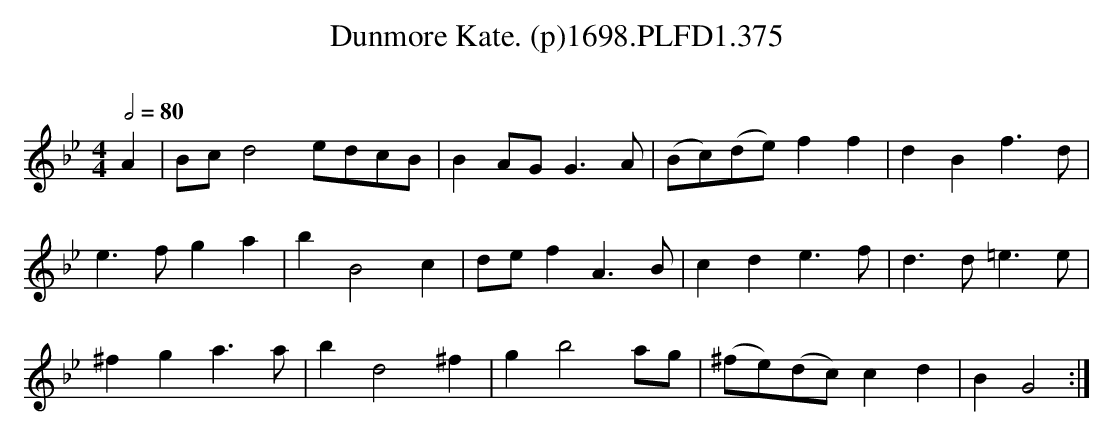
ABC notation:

X:1
T:Dunmore Kate. (p)1698.PLFD1.375
M:4/4
L:1/4
Q:1/2=80
O:
K:Gm
A|B/c/d2e/d/c/B/|BA/G/G>A|(B/c/)(d/e/)ff|dBf>d|
e>fga|bB2c|d/e/fA>B|cde>f|d>d=e>e|
^fga>a|bd2^f|gb2a/g/|(^f/e/)(d/c/)cd|BG2:|
